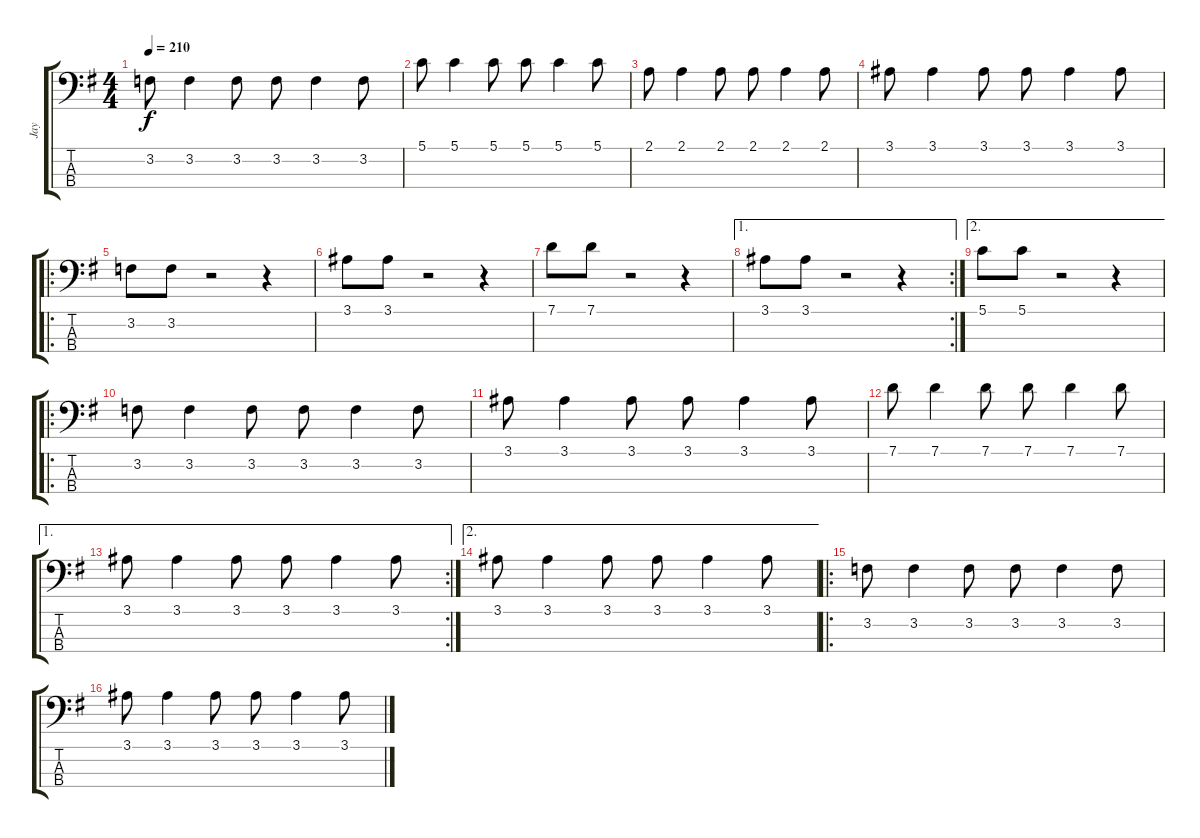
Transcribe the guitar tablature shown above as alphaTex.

\track ("Jay" "Jay") {instrument electricbasspick}
\staff {score tabs}
\tuning (G2 D2 A1 E1) {hide}
\ts (4 4)
\tempo 210
\clef f4
\ks g
3.2.8{dy f} 3.2.4 3.2.8 3.2.8 3.2.4 3.2.8 |
5.1.8 5.1.4 5.1.8 5.1.8 5.1.4 5.1.8 |
2.1.8 2.1.4 2.1.8 2.1.8 2.1.4 2.1.8 |
3.1.8 3.1.4 3.1.8 3.1.8 3.1.4 3.1.8 |
\ro
3.2.8 3.2.8 r.2 r.4 |
3.1.8 3.1.8 r.2 r.4 |
7.1.8 7.1.8 r.2 r.4 |
\ae 1
\rc 2
3.1.8 3.1.8 r.2 r.4 |
\ae 2
5.1.8 5.1.8 r.2 r.4 |
\ro
3.2.8 3.2.4 3.2.8 3.2.8 3.2.4 3.2.8 |
3.1.8 3.1.4 3.1.8 3.1.8 3.1.4 3.1.8 |
7.1.8 7.1.4 7.1.8 7.1.8 7.1.4 7.1.8 |
\ae 1
\rc 2
3.1.8 3.1.4 3.1.8 3.1.8 3.1.4 3.1.8 |
\ae 2
3.1.8 3.1.4 3.1.8 3.1.8 3.1.4 3.1.8 |
\ro
3.2.8 3.2.4 3.2.8 3.2.8 3.2.4 3.2.8 |
3.1.8 3.1.4 3.1.8 3.1.8 3.1.4 3.1.8
